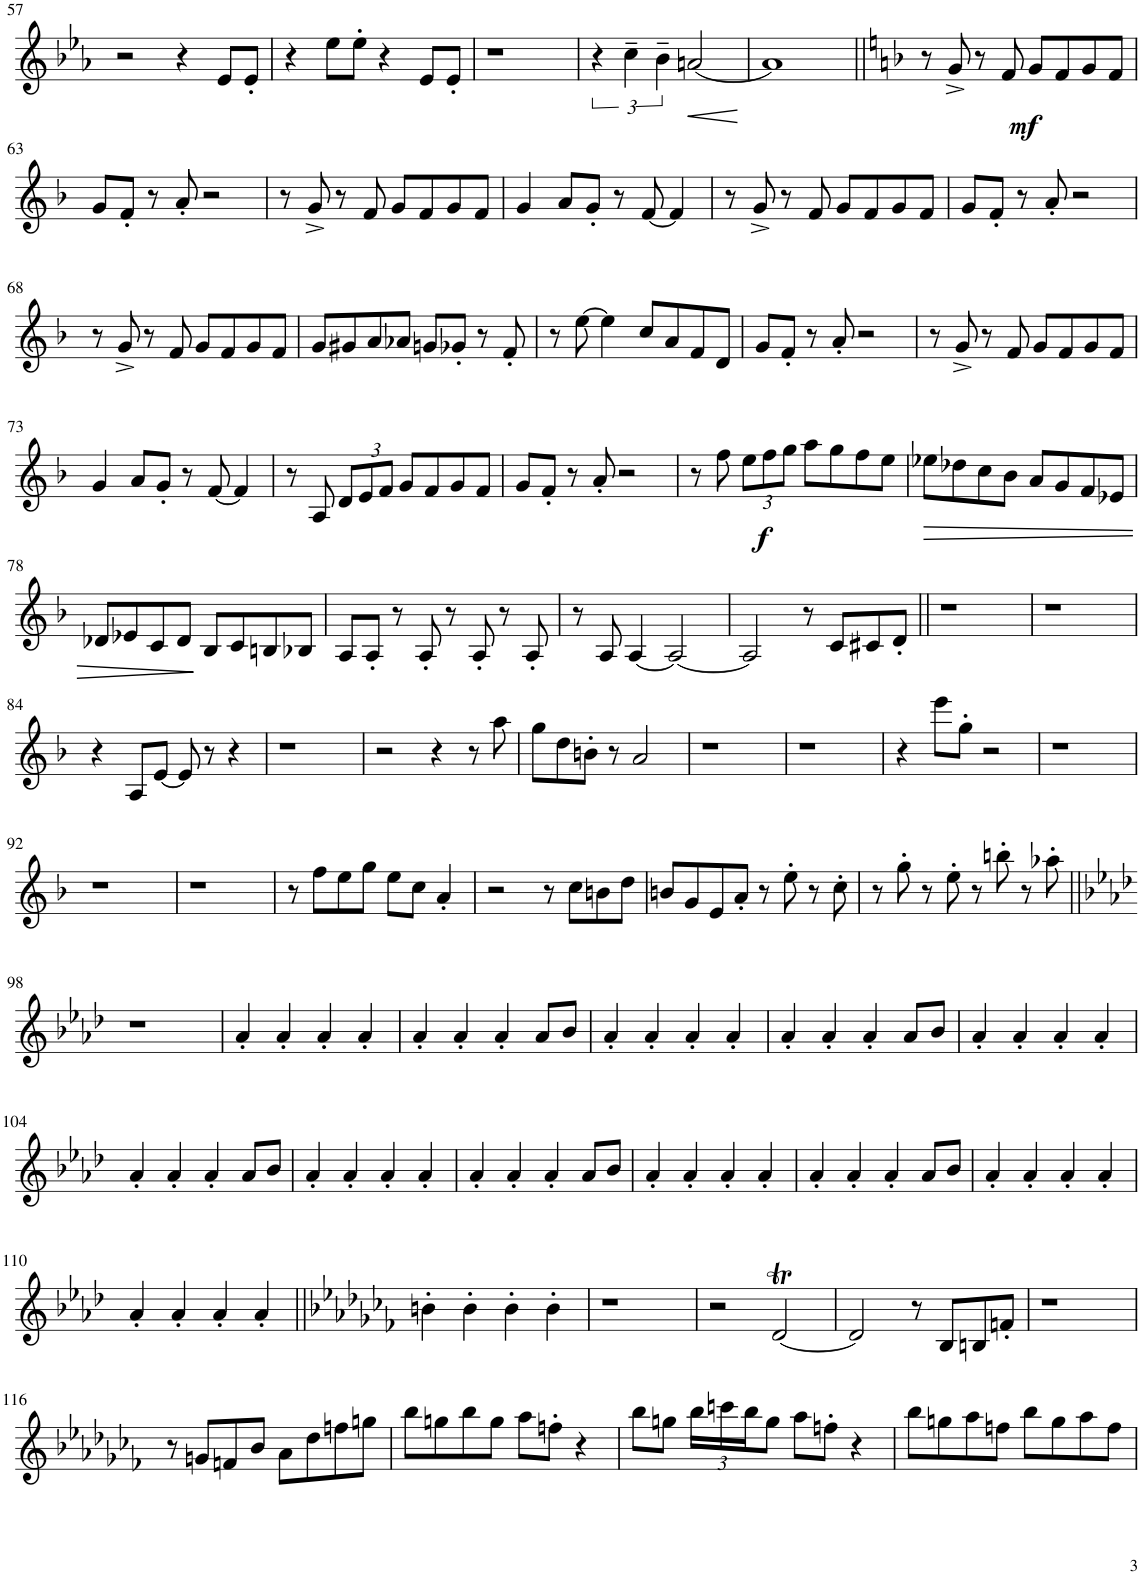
**kern	**dynam
*part1	*part1
*staff1	*staff1
*I"Violin 1	*
*I'Vln	*
!!LO:PB:g=z
*clefG2	*
*k[b-e-a-]	*
*M4/4	*
=57	=57
2r	.
4r	.
8e-/L	.
8e-'/J	.
=58	=58
4r	.
8ee-\L	.
8ee-'\J	.
4r	.
8e-/L	.
8e-'/J	.
=59	=59
1r	.
=60	=60
6r	.
6cc~\	.
6b-~\	.
!	!LO:HP:b
[2an/	<
.	[
=61	=61
1a]	.
=62||	=62||
*k[b-]	*
8r	.
!	!LO:DY:b
8g^/	mf
8r	.
8f/	.
8g/L	.
8f/	.
8g/	.
8f/J	.
!!LO:LB:g=z
=63	=63
8g/L	.
8f'/J	.
8r	.
8a'/	.
2r	.
=64	=64
8r	.
8g^/	.
8r	.
8f/	.
8g/L	.
8f/	.
8g/	.
8f/J	.
=65	=65
4g/	.
8a/L	.
8g'/J	.
8r	.
[8f/	.
4f/]	.
=66	=66
8r	.
8g^/	.
8r	.
8f/	.
8g/L	.
8f/	.
8g/	.
8f/J	.
=67	=67
8g/L	.
8f'/J	.
8r	.
8a'/	.
2r	.
!!LO:LB:g=z
=68	=68
8r	.
8g^/	.
8r	.
8f/	.
8g/L	.
8f/	.
8g/	.
8f/J	.
=69	=69
8g/L	.
8g#X/	.
8a/	.
8a-X/J	.
8gn/L	.
8g-X'/J	.
8r	.
8f'/	.
=70	=70
8r	.
[8ee\	.
4ee\]	.
8cc/L	.
8a/	.
8f/	.
8d/J	.
=71	=71
8g/L	.
8f'/J	.
8r	.
8a'/	.
2r	.
=72	=72
8r	.
8g^/	.
8r	.
8f/	.
8g/L	.
8f/	.
8g/	.
8f/J	.
!!LO:LB:g=z
=73	=73
4g/	.
8a/L	.
8g'/J	.
8r	.
[8f/	.
4f/]	.
=74	=74
8r	.
8A/	.
*Xbrackettup	*
12d/L	.
12e/	.
12f/J	.
8g/L	.
8f/	.
8g/	.
8f/J	.
=75	=75
8g/L	.
8f'/J	.
8r	.
8a'/	.
2r	.
=76	=76
8r	.
!	!LO:DY:b
8ff\	f
12ee\L	.
12ff\	.
12gg\J	.
8aa\L	.
8gg\	.
8ff\	.
8ee\J	.
=77	=77
!	!LO:HP:b
8ee-X\L	>
8dd-X\	.
8cc\	.
8b-\J	.
8a/L	.
8g/	.
8f/	.
8e-X/J	.
!!LO:LB:g=z
=78	=78
8d-X/L	.
8e-X/	.
8c/	.
8d-/J	.
8B-/L	]
8c/	.
8Bn/	.
8B-X/J	.
=79	=79
8A/L	.
8A'/J	.
8r	.
8A'/	.
8r	.
8A'/	.
8r	.
8A'/	.
=80	=80
8r	.
8A/	.
[4A/	.
2A/_	.
=81	=81
2A/]	.
8r	.
8c/L	.
8c#X/	.
8d'/J	.
=82||	=82||
1r	.
=83	=83
1r	.
!!LO:LB:g=z
=84	=84
4r	.
8A/L	.
[8e/J	.
8e/]	.
8r	.
4r	.
=85	=85
1r	.
=86	=86
2r	.
4r	.
8r	.
8aa\	.
=87	=87
8gg\L	.
8dd\	.
8bn'\J	.
8r	.
2a/	.
=88	=88
1r	.
=89	=89
1r	.
=90	=90
4r	.
8eee\L	.
8gg'\J	.
2r	.
=91	=91
1r	.
!!LO:LB:g=z
=92	=92
1r	.
=93	=93
1r	.
=94	=94
8r	.
8ff\L	.
8ee\	.
8gg\J	.
8ee\L	.
8cc\J	.
4a'/	.
=95	=95
2r	.
8r	.
8cc\L	.
8bn\	.
8dd\J	.
=96	=96
8bn/L	.
8g/	.
8e/	.
8a'/J	.
8r	.
8ee'\	.
8r	.
8cc'\	.
=97	=97
8r	.
8gg'\	.
8r	.
8ee'\	.
8r	.
8bbn'\	.
8r	.
8aa-X'\	.
!!LO:LB:g=z
=98||	=98||
*k[b-e-a-d-]	*
1r	.
=99	=99
4a-'/	.
4a-'/	.
4a-'/	.
4a-'/	.
=100	=100
4a-'/	.
4a-'/	.
4a-'/	.
8a-/L	.
8b-/J	.
=101	=101
4a-'/	.
4a-'/	.
4a-'/	.
4a-'/	.
=102	=102
4a-'/	.
4a-'/	.
4a-'/	.
8a-/L	.
8b-/J	.
=103	=103
4a-'/	.
4a-'/	.
4a-'/	.
4a-'/	.
!!LO:LB:g=z
=104	=104
4a-'/	.
4a-'/	.
4a-'/	.
8a-/L	.
8b-/J	.
=105	=105
4a-'/	.
4a-'/	.
4a-'/	.
4a-'/	.
=106	=106
4a-'/	.
4a-'/	.
4a-'/	.
8a-/L	.
8b-/J	.
=107	=107
4a-'/	.
4a-'/	.
4a-'/	.
4a-'/	.
=108	=108
4a-'/	.
4a-'/	.
4a-'/	.
8a-/L	.
8b-/J	.
=109	=109
4a-'/	.
4a-'/	.
4a-'/	.
4a-'/	.
!!LO:LB:g=z
=110	=110
4a-'/	.
4a-'/	.
4a-'/	.
4a-'/	.
=111||	=111||
*k[b-e-a-d-g-c-f-]	*
4bn'\	.
4b'\	.
4b'\	.
4b'\	.
=112	=112
1r	.
=113	=113
2r	.
[2d-T/	.
=114	=114
2d-/]	.
8r	.
8B-/L	.
8Bn/	.
8fn'/J	.
=115	=115
1r	.
!!LO:LB:g=z
=116	=116
8r	.
8gn/L	.
8fn/	.
8b-/J	.
8a-\L	.
8dd-\	.
8ffn\	.
8ggn\J	.
=117	=117
8bb-\L	.
8ggn\	.
8bb-\	.
8gg\J	.
8aa-\L	.
8ffn'\J	.
4r	.
=118	=118
8bb-\L	.
8ggn\J	.
24bb-\LL	.
24cccn\	.
24bb-\J	.
8gg\J	.
8aa-\L	.
8ffn'\J	.
4r	.
=119	=119
8bb-\L	.
8ggn\	.
8aa-\	.
8ffn\J	.
8bb-\L	.
8gg\	.
8aa-\	.
8ff\J	.
=	=
*-	*-
